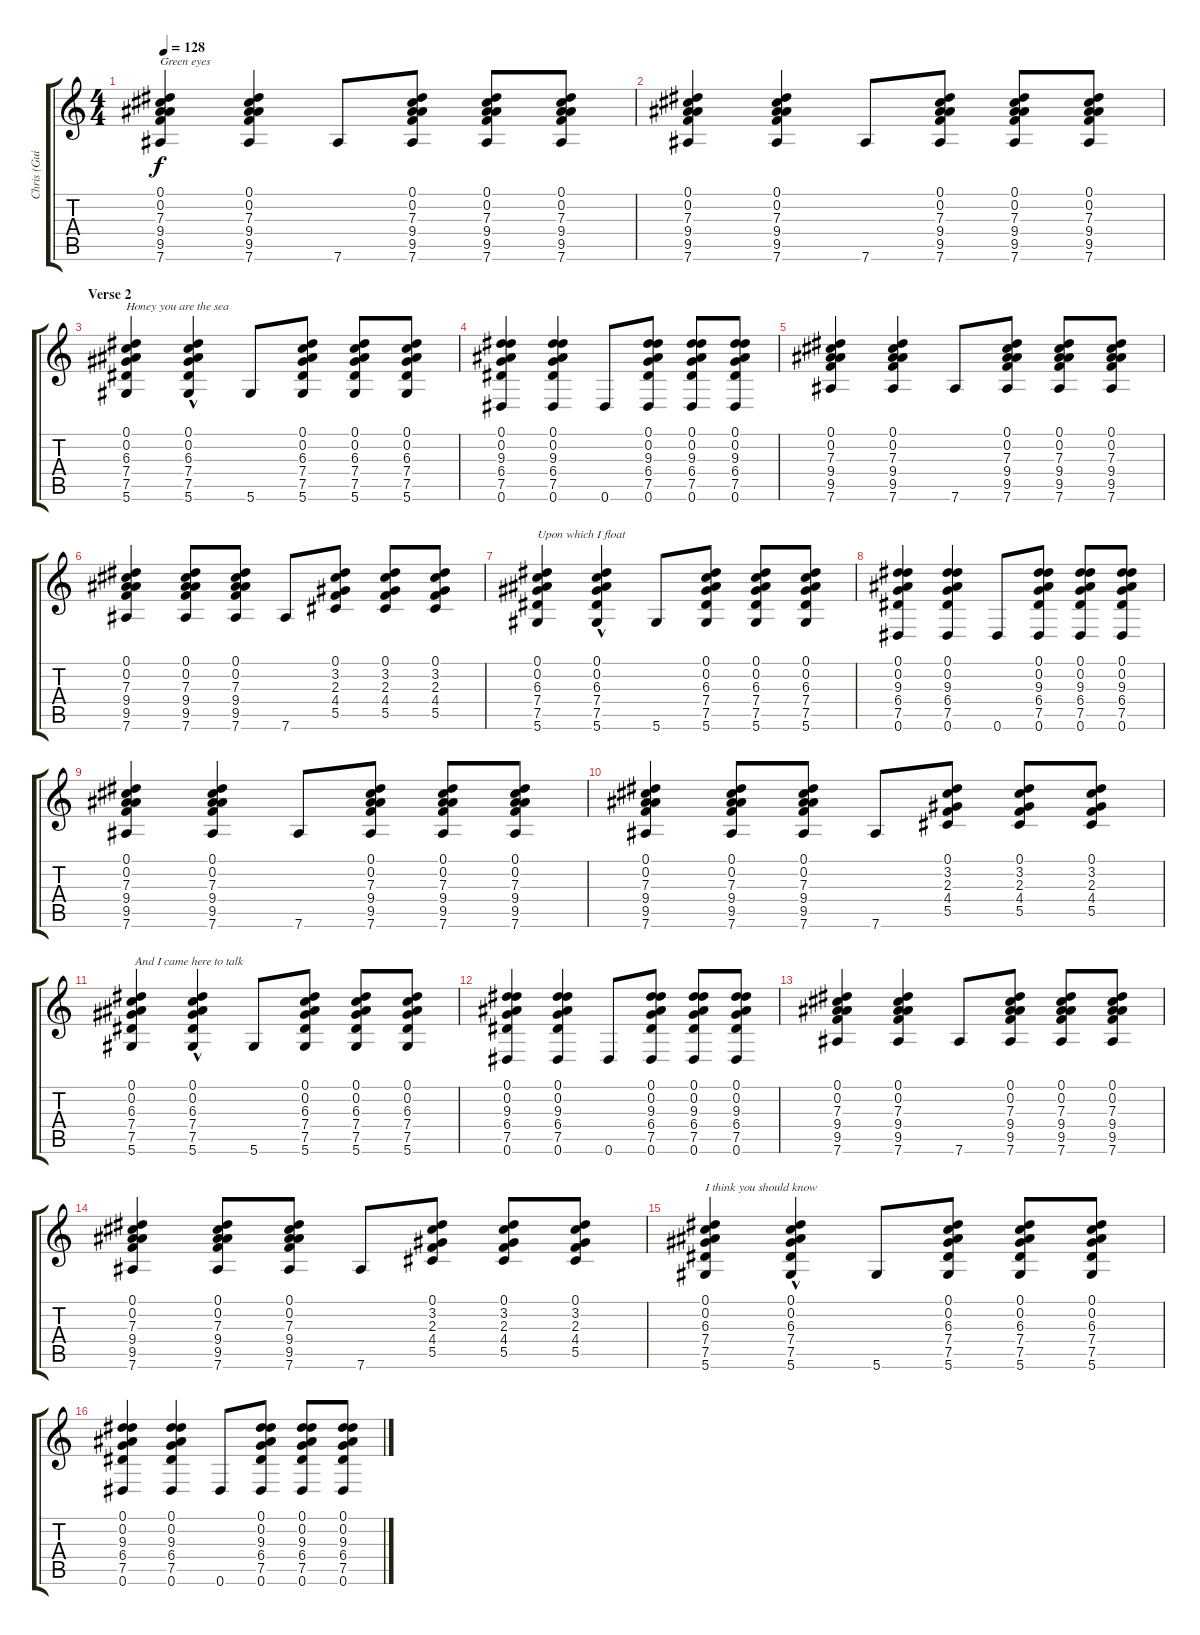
\track ("Chris (Guitar)" "Chris (Gui") {instrument acousticguitarsteel}
\staff {score tabs}
\tuning (Eb4 Bb3 Gb3 Db3 Ab2 Eb2) {hide}
\ts (4 4)
\tempo 128
\clef g2
\ks c
(0.1 0.2 7.3 9.4 9.5 7.6).4{txt "Green eyes" dy f} (0.1 0.2 7.3 9.4 9.5 7.6).4 7.6.8 (0.1 0.2 7.3 9.4 9.5 7.6).8 (0.1 0.2 7.3 9.4 9.5 7.6).8 (0.1 0.2 7.3 9.4 9.5 7.6).8 |
(0.1 0.2 7.3 9.4 9.5 7.6).4 (0.1 0.2 7.3 9.4 9.5 7.6).4 7.6.8 (0.1 0.2 7.3 9.4 9.5 7.6).8 (0.1 0.2 7.3 9.4 9.5 7.6).8 (0.1 0.2 7.3 9.4 9.5 7.6).8 |
\section ("" "Verse 2")
(0.1 0.2 6.3 7.4 7.5 5.6).4{txt "Honey you are the sea"} (0.1{hac} 0.2{hac} 6.3{hac} 7.4 7.5 5.6).4 5.6.8 (0.1 0.2 6.3 7.4 7.5 5.6).8 (0.1 0.2 6.3 7.4 7.5 5.6).8 (0.1 0.2 6.3 7.4 7.5 5.6).8 |
(0.1 0.2 9.3 6.4 7.5 0.6).4 (0.1 0.2 9.3 6.4 7.5 0.6).4 0.6.8 (0.1 0.2 9.3 6.4 7.5 0.6).8 (0.1 0.2 9.3 6.4 7.5 0.6).8 (0.1 0.2 9.3 6.4 7.5 0.6).8 |
(0.1 0.2 7.3 9.4 9.5 7.6).4 (0.1 0.2 7.3 9.4 9.5 7.6).4 7.6.8 (0.1 0.2 7.3 9.4 9.5 7.6).8 (0.1 0.2 7.3 9.4 9.5 7.6).8 (0.1 0.2 7.3 9.4 9.5 7.6).8 |
(0.1 0.2 7.3 9.4 9.5 7.6).4 (0.1 0.2 7.3 9.4 9.5 7.6).8 (0.1 0.2 7.3 9.4 9.5 7.6).8 7.6.8 (0.1 3.2 2.3 4.4 5.5).8 (0.1 3.2 2.3 4.4 5.5).8 (0.1 3.2 2.3 4.4 5.5).8 |
(0.1 0.2 6.3 7.4 7.5 5.6).4{txt "Upon which I float"} (0.1{hac} 0.2{hac} 6.3{hac} 7.4 7.5 5.6).4 5.6.8 (0.1 0.2 6.3 7.4 7.5 5.6).8 (0.1 0.2 6.3 7.4 7.5 5.6).8 (0.1 0.2 6.3 7.4 7.5 5.6).8 |
(0.1 0.2 9.3 6.4 7.5 0.6).4 (0.1 0.2 9.3 6.4 7.5 0.6).4 0.6.8 (0.1 0.2 9.3 6.4 7.5 0.6).8 (0.1 0.2 9.3 6.4 7.5 0.6).8 (0.1 0.2 9.3 6.4 7.5 0.6).8 |
(0.1 0.2 7.3 9.4 9.5 7.6).4 (0.1 0.2 7.3 9.4 9.5 7.6).4 7.6.8 (0.1 0.2 7.3 9.4 9.5 7.6).8 (0.1 0.2 7.3 9.4 9.5 7.6).8 (0.1 0.2 7.3 9.4 9.5 7.6).8 |
(0.1 0.2 7.3 9.4 9.5 7.6).4 (0.1 0.2 7.3 9.4 9.5 7.6).8 (0.1 0.2 7.3 9.4 9.5 7.6).8 7.6.8 (0.1 3.2 2.3 4.4 5.5).8 (0.1 3.2 2.3 4.4 5.5).8 (0.1 3.2 2.3 4.4 5.5).8 |
(0.1 0.2 6.3 7.4 7.5 5.6).4{txt " And I came here to talk"} (0.1{hac} 0.2{hac} 6.3{hac} 7.4 7.5 5.6).4 5.6.8 (0.1 0.2 6.3 7.4 7.5 5.6).8 (0.1 0.2 6.3 7.4 7.5 5.6).8 (0.1 0.2 6.3 7.4 7.5 5.6).8 |
(0.1 0.2 9.3 6.4 7.5 0.6).4 (0.1 0.2 9.3 6.4 7.5 0.6).4 0.6.8 (0.1 0.2 9.3 6.4 7.5 0.6).8 (0.1 0.2 9.3 6.4 7.5 0.6).8 (0.1 0.2 9.3 6.4 7.5 0.6).8 |
(0.1 0.2 7.3 9.4 9.5 7.6).4 (0.1 0.2 7.3 9.4 9.5 7.6).4 7.6.8 (0.1 0.2 7.3 9.4 9.5 7.6).8 (0.1 0.2 7.3 9.4 9.5 7.6).8 (0.1 0.2 7.3 9.4 9.5 7.6).8 |
(0.1 0.2 7.3 9.4 9.5 7.6).4 (0.1 0.2 7.3 9.4 9.5 7.6).8 (0.1 0.2 7.3 9.4 9.5 7.6).8 7.6.8 (0.1 3.2 2.3 4.4 5.5).8 (0.1 3.2 2.3 4.4 5.5).8 (0.1 3.2 2.3 4.4 5.5).8 |
(0.1 0.2 6.3 7.4 7.5 5.6).4{txt "I think you should know"} (0.1{hac} 0.2{hac} 6.3{hac} 7.4 7.5 5.6).4 5.6.8 (0.1 0.2 6.3 7.4 7.5 5.6).8 (0.1 0.2 6.3 7.4 7.5 5.6).8 (0.1 0.2 6.3 7.4 7.5 5.6).8 |
(0.1 0.2 9.3 6.4 7.5 0.6).4 (0.1 0.2 9.3 6.4 7.5 0.6).4 0.6.8 (0.1 0.2 9.3 6.4 7.5 0.6).8 (0.1 0.2 9.3 6.4 7.5 0.6).8 (0.1 0.2 9.3 6.4 7.5 0.6).8
